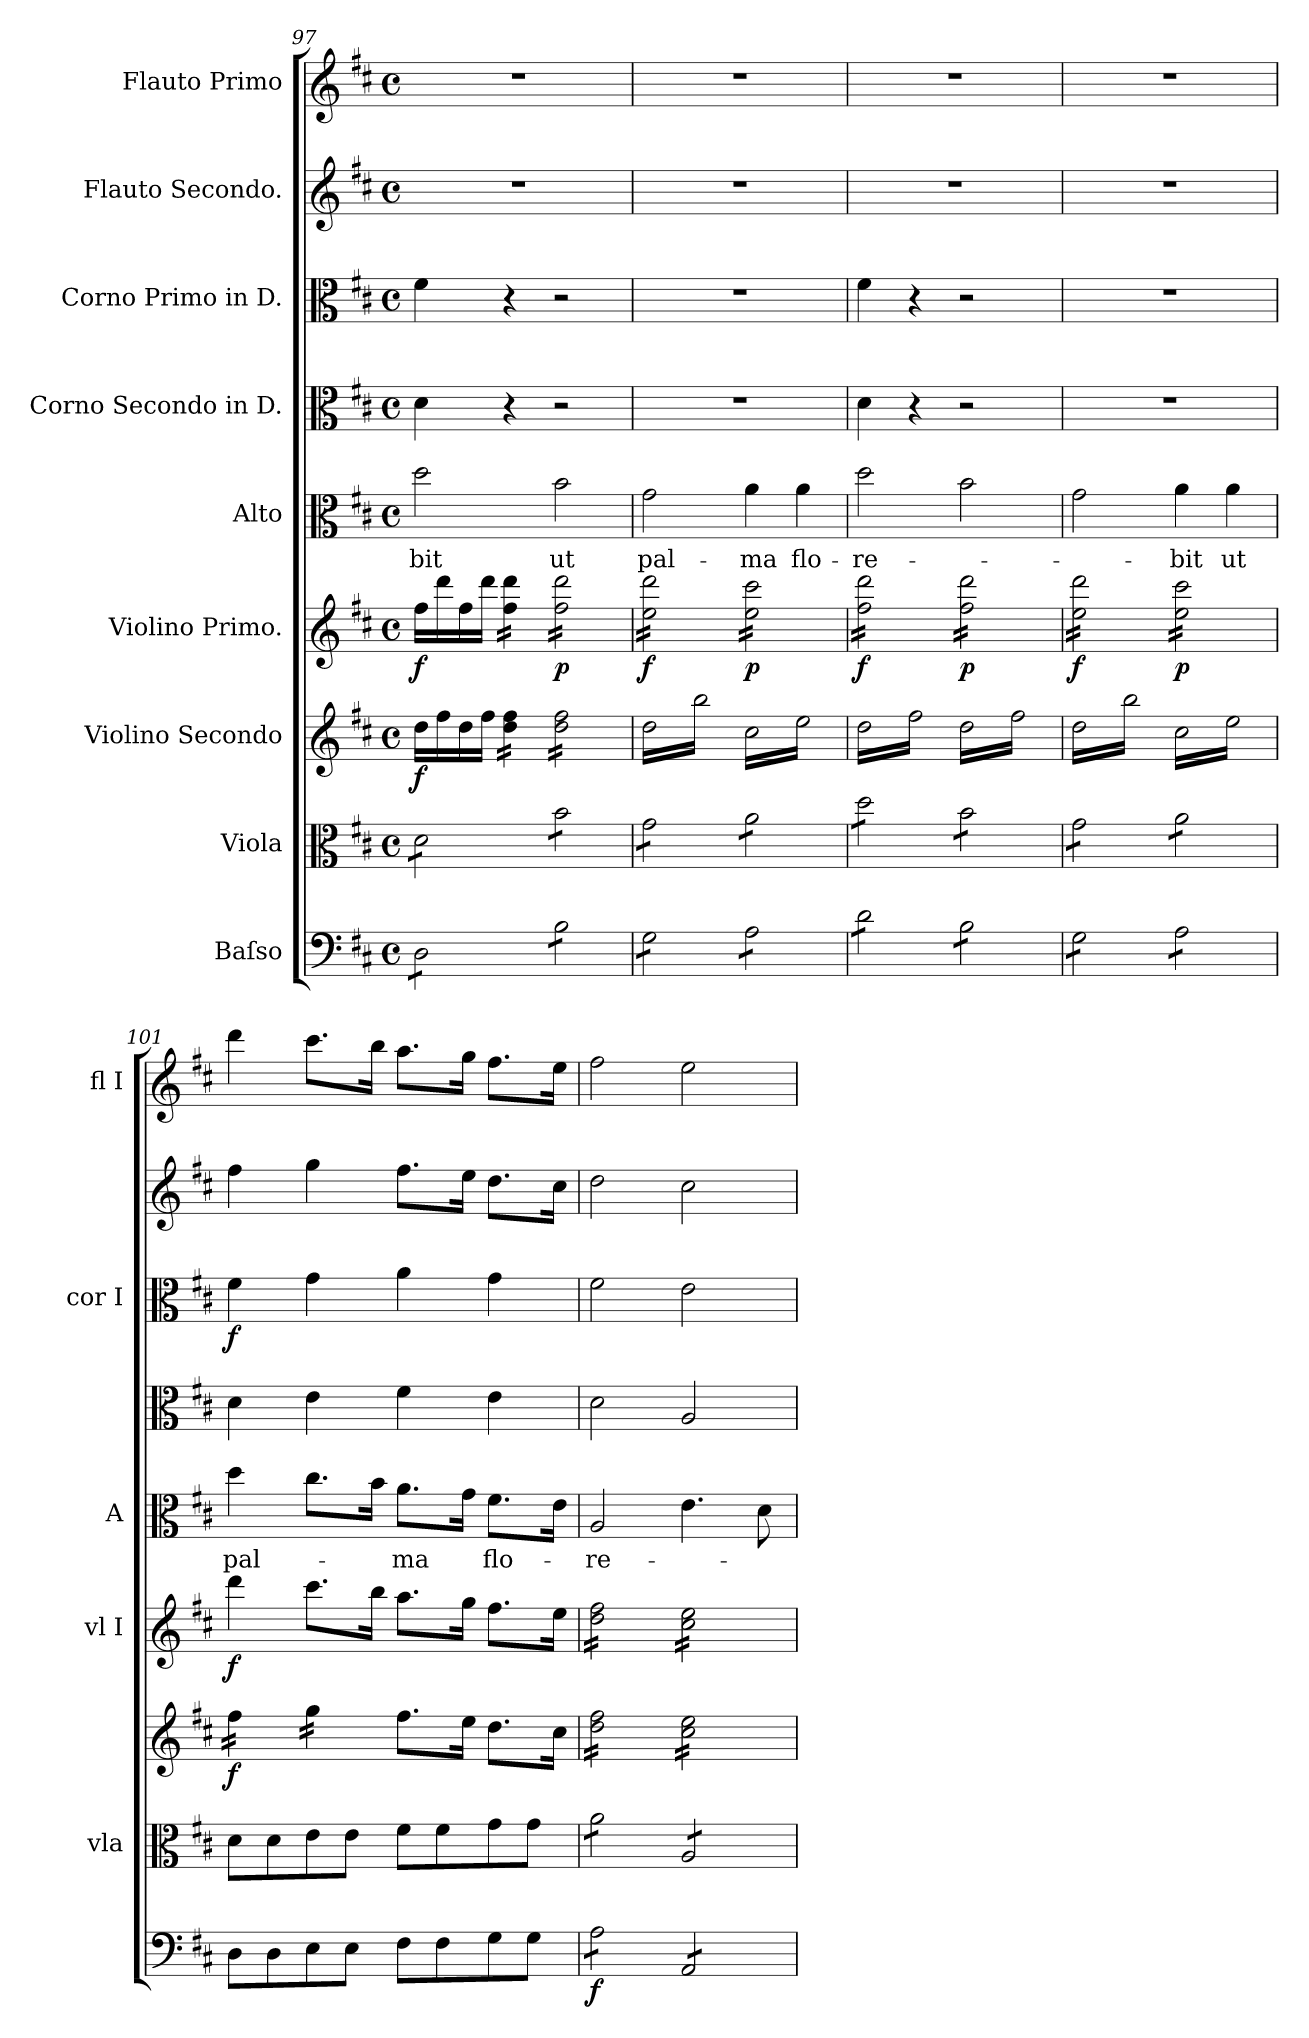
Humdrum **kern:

**kern	**dynam	**kern	**kern	**dynam	**kern	**dynam	**kern	**text	**kern	**kern	**dynam	**kern	**kern
*part9	*part9	*part8	*part7	*part7	*part6	*part6	*part5	*part5	*part4	*part3	*part3	*part2	*part1
*staff9	*staff9	*staff8	*staff7	*staff7	*staff6	*staff6	*staff5	*staff5	*staff4	*staff3	*staff3	*staff2	*staff1
*I"Baſso	*	*I"Viola	*I"Violino Secondo	*	*I"Violino Primo.	*	*I"Alto	*	*I"Corno Secondo in D.	*I"Corno Primo in D.	*	*I"Flauto Secondo.	*I"Flauto Primo
*	*	*I'vla	*	*	*I'vl I	*	*I'A	*	*	*I'cor I	*	*	*I'fl I
*clefF4	*	*clefC3	*clefG2	*	*clefG2	*	*clefC3	*	*clefC3	*clefC3	*	*clefG2	*clefG2
*k[f#c#]	*	*k[f#c#]	*k[f#c#]	*	*k[f#c#]	*	*k[f#c#]	*	*k[f#c#]	*k[f#c#]	*	*k[f#c#]	*k[f#c#]
*D:	*	*D:	*D:	*	*D:	*	*D:	*	*D:	*D:	*	*D:	*D:
*M4/4	*	*M4/4	*M4/4	*	*M4/4	*	*M4/4	*	*M4/4	*M4/4	*	*M4/4	*M4/4
*met(c)	*	*met(c)	*met(c)	*	*met(c)	*	*met(c)	*	*met(c)	*met(c)	*	*met(c)	*met(c)
=97	=97	=97	=97	=97	=97	=97	=97	=97	=97	=97	=97	=97	=97
!	!	!	!	!	!	!LO:DY:b	!	!	!	!	!	!	!
*tremolo	*	*	*	*	*	*	*	*	*	*	*	*	*
*	*	*tremolo	*	*	*	*	*	*	*	*	*	*	*
8D\L	.	8d\L	16dd\LL	f	16ff#\LL	f	2dd\	-bit	4d\	4f#\	.	1r	1r
.	.	.	16ff#\	.	16ddd\	.	.	.	.	.	.	.	.
8D\	.	8d\	16dd\	.	16ff#\	.	.	.	.	.	.	.	.
.	.	.	16ff#\JJ	.	16ddd\JJ	.	.	.	.	.	.	.	.
*	*	*	*tremolo	*	*	*	*	*	*	*	*	*	*
*	*	*	*	*	*tremolo	*	*	*	*	*	*	*	*
8D\	.	8d\	16dd\ 16ff#\LL	.	16ff#\ 16ddd\LL	.	.	.	4r	4r	.	.	.
.	.	.	16dd\ 16ff#\	.	16ff#\ 16ddd\	.	.	.	.	.	.	.	.
8D\J	.	8d\J	16dd\ 16ff#\	.	16ff#\ 16ddd\	.	.	.	.	.	.	.	.
.	.	.	16dd\ 16ff#\JJ	.	16ff#\ 16ddd\JJ	.	.	.	.	.	.	.	.
!	!	!	!	!	!	!LO:DY:b	!	!	!	!	!	!	!
8B\L	.	8b\L	16dd\ 16ff#\LL	.	16ff#\ 16ddd\LL	p	2b\	ut	2r	2r	.	.	.
.	.	.	16dd\ 16ff#\	.	16ff#\ 16ddd\	.	.	.	.	.	.	.	.
8B\	.	8b\	16dd\ 16ff#\	.	16ff#\ 16ddd\	.	.	.	.	.	.	.	.
.	.	.	16dd\ 16ff#\	.	16ff#\ 16ddd\	.	.	.	.	.	.	.	.
8B\	.	8b\	16dd\ 16ff#\	.	16ff#\ 16ddd\	.	.	.	.	.	.	.	.
.	.	.	16dd\ 16ff#\	.	16ff#\ 16ddd\	.	.	.	.	.	.	.	.
8B\J	.	8b\J	16dd\ 16ff#\	.	16ff#\ 16ddd\	.	.	.	.	.	.	.	.
.	.	.	16dd\ 16ff#\JJ	.	16ff#\ 16ddd\JJ	.	.	.	.	.	.	.	.
=98	=98	=98	=98	=98	=98	=98	=98	=98	=98	=98	=98	=98	=98
!	!	!	!	!	!	!LO:DY:b	!	!	!	!	!	!	!
8G\L	.	8g\L	16dd\LL	.	16ee\ 16ddd\LL	f	2g\	pal-	1r	1r	.	1r	1r
.	.	.	16bb\	.	16ee\ 16ddd\	.	.	.	.	.	.	.	.
8G\	.	8g\	16dd\	.	16ee\ 16ddd\	.	.	.	.	.	.	.	.
.	.	.	16bb\	.	16ee\ 16ddd\	.	.	.	.	.	.	.	.
8G\	.	8g\	16dd\	.	16ee\ 16ddd\	.	.	.	.	.	.	.	.
.	.	.	16bb\	.	16ee\ 16ddd\	.	.	.	.	.	.	.	.
8G\J	.	8g\J	16dd\	.	16ee\ 16ddd\	.	.	.	.	.	.	.	.
.	.	.	16bb\JJ	.	16ee\ 16ddd\JJ	.	.	.	.	.	.	.	.
!	!	!	!	!	!	!LO:DY:b	!	!	!	!	!	!	!
8A\L	.	8a\L	16cc#\LL	.	16ee\ 16ccc#\LL	p	4a\	-ma	.	.	.	.	.
.	.	.	16ee\	.	16ee\ 16ccc#\	.	.	.	.	.	.	.	.
8A\	.	8a\	16cc#\	.	16ee\ 16ccc#\	.	.	.	.	.	.	.	.
.	.	.	16ee\	.	16ee\ 16ccc#\	.	.	.	.	.	.	.	.
8A\	.	8a\	16cc#\	.	16ee\ 16ccc#\	.	4a\	flo-	.	.	.	.	.
.	.	.	16ee\	.	16ee\ 16ccc#\	.	.	.	.	.	.	.	.
8A\J	.	8a\J	16cc#\	.	16ee\ 16ccc#\	.	.	.	.	.	.	.	.
.	.	.	16ee\JJ	.	16ee\ 16ccc#\JJ	.	.	.	.	.	.	.	.
=99	=99	=99	=99	=99	=99	=99	=99	=99	=99	=99	=99	=99	=99
!	!	!	!	!	!	!LO:DY:b	!	!	!	!	!	!	!
8d\L	.	8dd\L	16dd\LL	.	16ff#\ 16ddd\LL	f	2dd\	-re-	4d\	4f#\	.	1r	1r
.	.	.	16ff#\	.	16ff#\ 16ddd\	.	.	.	.	.	.	.	.
8d\	.	8dd\	16dd\	.	16ff#\ 16ddd\	.	.	.	.	.	.	.	.
.	.	.	16ff#\	.	16ff#\ 16ddd\	.	.	.	.	.	.	.	.
8d\	.	8dd\	16dd\	.	16ff#\ 16ddd\	.	.	.	4r	4r	.	.	.
.	.	.	16ff#\	.	16ff#\ 16ddd\	.	.	.	.	.	.	.	.
8d\J	.	8dd\J	16dd\	.	16ff#\ 16ddd\	.	.	.	.	.	.	.	.
.	.	.	16ff#\JJ	.	16ff#\ 16ddd\JJ	.	.	.	.	.	.	.	.
!	!	!	!	!	!	!LO:DY:b	!	!	!	!	!	!	!
8B\L	.	8b\L	16dd\LL	.	16ff#\ 16ddd\LL	p	2b\	.	2r	2r	.	.	.
.	.	.	16ff#\	.	16ff#\ 16ddd\	.	.	.	.	.	.	.	.
8B\	.	8b\	16dd\	.	16ff#\ 16ddd\	.	.	.	.	.	.	.	.
.	.	.	16ff#\	.	16ff#\ 16ddd\	.	.	.	.	.	.	.	.
8B\	.	8b\	16dd\	.	16ff#\ 16ddd\	.	.	.	.	.	.	.	.
.	.	.	16ff#\	.	16ff#\ 16ddd\	.	.	.	.	.	.	.	.
8B\J	.	8b\J	16dd\	.	16ff#\ 16ddd\	.	.	.	.	.	.	.	.
.	.	.	16ff#\JJ	.	16ff#\ 16ddd\JJ	.	.	.	.	.	.	.	.
=100	=100	=100	=100	=100	=100	=100	=100	=100	=100	=100	=100	=100	=100
!	!	!	!	!	!	!LO:DY:b	!	!	!	!	!	!	!
8G\L	.	8g\L	16dd\LL	.	16ee\ 16ddd\LL	f	2g\	.	1r	1r	.	1r	1r
.	.	.	16bb\	.	16ee\ 16ddd\	.	.	.	.	.	.	.	.
8G\	.	8g\	16dd\	.	16ee\ 16ddd\	.	.	.	.	.	.	.	.
.	.	.	16bb\	.	16ee\ 16ddd\	.	.	.	.	.	.	.	.
8G\	.	8g\	16dd\	.	16ee\ 16ddd\	.	.	.	.	.	.	.	.
.	.	.	16bb\	.	16ee\ 16ddd\	.	.	.	.	.	.	.	.
8G\J	.	8g\J	16dd\	.	16ee\ 16ddd\	.	.	.	.	.	.	.	.
.	.	.	16bb\JJ	.	16ee\ 16ddd\JJ	.	.	.	.	.	.	.	.
!	!	!	!	!	!	!LO:DY:b	!	!	!	!	!	!	!
8A\L	.	8a\L	16cc#\LL	.	16ee\ 16ccc#\LL	p	4a\	-bit	.	.	.	.	.
.	.	.	16ee\	.	16ee\ 16ccc#\	.	.	.	.	.	.	.	.
8A\	.	8a\	16cc#\	.	16ee\ 16ccc#\	.	.	.	.	.	.	.	.
.	.	.	16ee\	.	16ee\ 16ccc#\	.	.	.	.	.	.	.	.
8A\	.	8a\	16cc#\	.	16ee\ 16ccc#\	.	4a\	ut	.	.	.	.	.
.	.	.	16ee\	.	16ee\ 16ccc#\	.	.	.	.	.	.	.	.
8A\J	.	8a\J	16cc#\	.	16ee\ 16ccc#\	.	.	.	.	.	.	.	.
*	*	*Xtremolo	*	*	*	*	*	*	*	*	*	*	*
*Xtremolo	*	*	*	*	*	*	*	*	*	*	*	*	*
.	.	.	16ee\JJ	.	16ee\ 16ccc#\JJ	.	.	.	.	.	.	.	.
*	*	*	*	*	*Xtremolo	*	*	*	*	*	*	*	*
=101	=101	=101	=101	=101	=101	=101	=101	=101	=101	=101	=101	=101	=101
!	!	!	!	!	!	!LO:DY:b	!	!	!	!	!	!	!
8D\L	.	8d\L	16ff#\LL	f	4ddd\	f	4dd\	pal-	4d\	4f#\	f	4ff#\	4ddd\
.	.	.	16ff#\	.	.	.	.	.	.	.	.	.	.
8D\	.	8d\	16ff#\	.	.	.	.	.	.	.	.	.	.
.	.	.	16ff#\JJ	.	.	.	.	.	.	.	.	.	.
8E\	.	8e\	16gg\LL	.	8.ccc#\L	.	8.cc#\L	.	4e\	4g\	.	4gg\	8.ccc#\L
.	.	.	16gg\	.	.	.	.	.	.	.	.	.	.
8E\J	.	8e\J	16gg\	.	.	.	.	.	.	.	.	.	.
.	.	.	16gg\JJ	.	16bb\Jk	.	16b\Jk	.	.	.	.	.	16bb\Jk
*	*	*	*Xtremolo	*	*	*	*	*	*	*	*	*	*
8F#\L	.	8f#\L	8.ff#\L	.	8.aa\L	.	8.a\L	-ma	4f#\	4a\	.	8.ff#\L	8.aa\L
8F#\	.	8f#\	.	.	.	.	.	.	.	.	.	.	.
.	.	.	16ee\Jk	.	16gg\Jk	.	16g\Jk	.	.	.	.	16ee\Jk	16gg\Jk
8G\	.	8g\	8.dd\L	.	8.ff#\L	.	8.f#\L	flo-	4e\	4g\	.	8.dd\L	8.ff#\L
8G\J	.	8g\J	.	.	.	.	.	.	.	.	.	.	.
.	.	.	16cc#\Jk	.	16ee\Jk	.	16e\Jk	.	.	.	.	16cc#\Jk	16ee\Jk
=102	=102	=102	=102	=102	=102	=102	=102	=102	=102	=102	=102	=102	=102
!	!LO:DY:b	!	!	!	!	!	!	!	!	!	!	!	!
*tremolo	*	*	*	*	*	*	*	*	*	*	*	*	*
*	*	*tremolo	*	*	*	*	*	*	*	*	*	*	*
*	*	*	*tremolo	*	*	*	*	*	*	*	*	*	*
*	*	*	*	*	*tremolo	*	*	*	*	*	*	*	*
8A\L	f	8a\L	16dd\ 16ff#\LL	.	16dd\ 16ff#\LL	.	2A/	-re-	2d\	2f#\	.	2dd\	2ff#\
.	.	.	16dd\ 16ff#\	.	16dd\ 16ff#\	.	.	.	.	.	.	.	.
8A\	.	8a\	16dd\ 16ff#\	.	16dd\ 16ff#\	.	.	.	.	.	.	.	.
.	.	.	16dd\ 16ff#\	.	16dd\ 16ff#\	.	.	.	.	.	.	.	.
8A\	.	8a\	16dd\ 16ff#\	.	16dd\ 16ff#\	.	.	.	.	.	.	.	.
.	.	.	16dd\ 16ff#\	.	16dd\ 16ff#\	.	.	.	.	.	.	.	.
8A\J	.	8a\J	16dd\ 16ff#\	.	16dd\ 16ff#\	.	.	.	.	.	.	.	.
.	.	.	16dd\ 16ff#\JJ	.	16dd\ 16ff#\JJ	.	.	.	.	.	.	.	.
8AA/L	.	8A/L	16cc#\ 16ee\LL	.	16cc#\ 16ee\LL	.	4.e\	.	2A/	2e\	.	2cc#\	2ee\
.	.	.	16cc#\ 16ee\	.	16cc#\ 16ee\	.	.	.	.	.	.	.	.
8AA/	.	8A/	16cc#\ 16ee\	.	16cc#\ 16ee\	.	.	.	.	.	.	.	.
.	.	.	16cc#\ 16ee\	.	16cc#\ 16ee\	.	.	.	.	.	.	.	.
8AA/	.	8A/	16cc#\ 16ee\	.	16cc#\ 16ee\	.	.	.	.	.	.	.	.
.	.	.	16cc#\ 16ee\	.	16cc#\ 16ee\	.	.	.	.	.	.	.	.
8AA/J	.	8A/J	16cc#\ 16ee\	.	16cc#\ 16ee\	.	8d\	.	.	.	.	.	.
*	*	*Xtremolo	*	*	*	*	*	*	*	*	*	*	*
*Xtremolo	*	*	*	*	*	*	*	*	*	*	*	*	*
.	.	.	16cc#\ 16ee\JJ	.	16cc#\ 16ee\JJ	.	.	.	.	.	.	.	.
*	*	*	*	*	*Xtremolo	*	*	*	*	*	*	*	*
*	*	*	*Xtremolo	*	*	*	*	*	*	*	*	*	*
=	=	=	=	=	=	=	=	=	=	=	=	=	=
*-	*-	*-	*-	*-	*-	*-	*-	*-	*-	*-	*-	*-	*-
